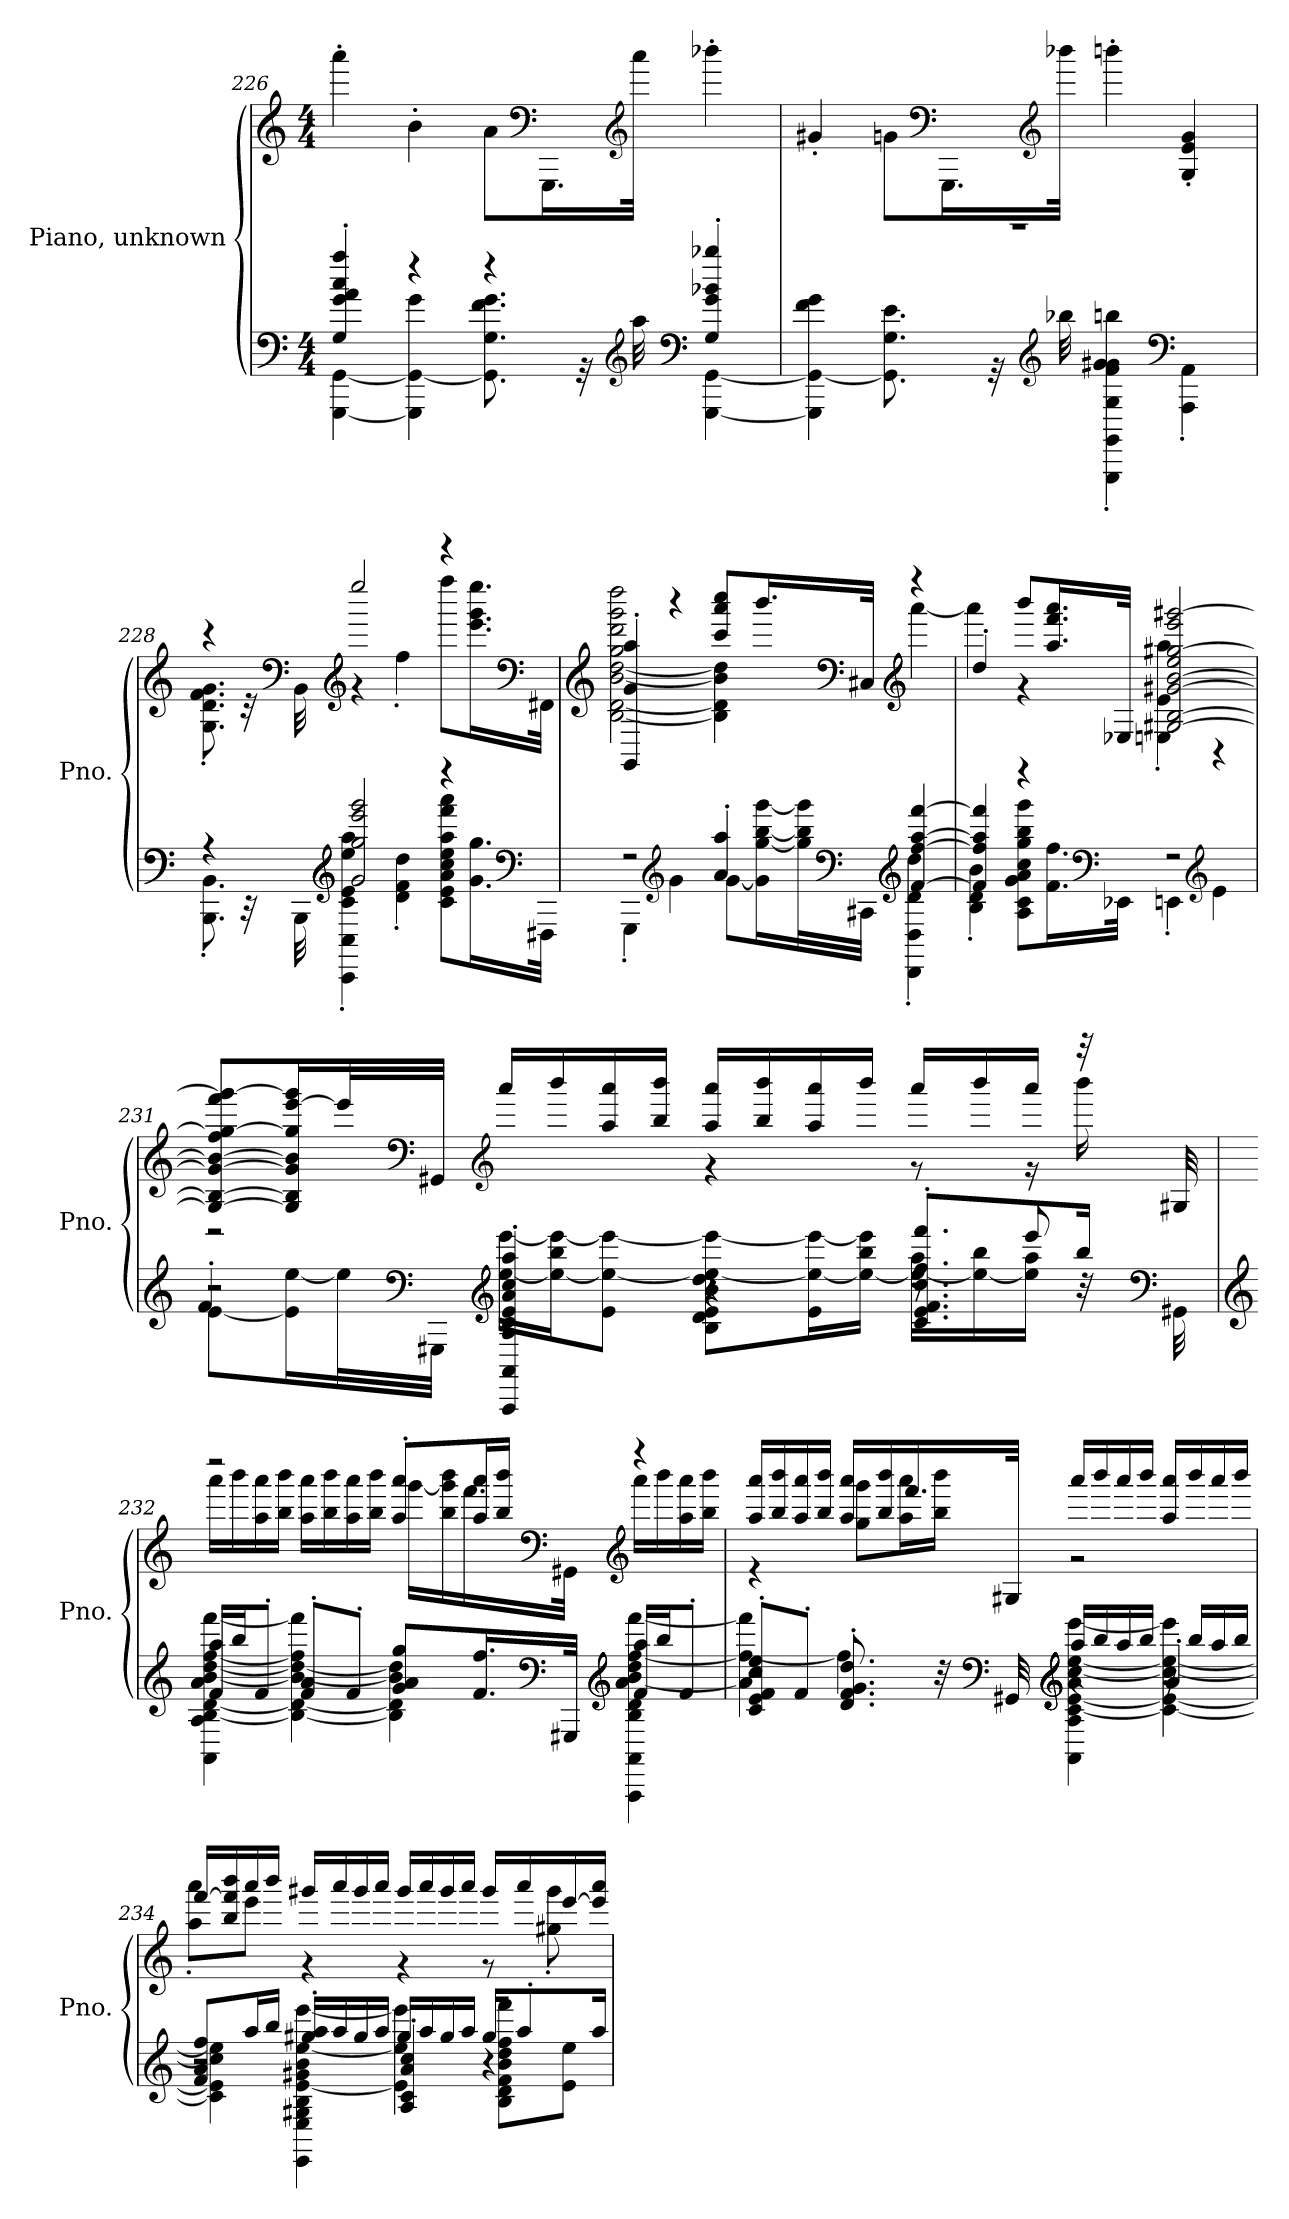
**kern	**kern
*part1	*part1
*staff2	*staff1
*I"Piano, unknown	*
*I'Pno.	*
!!LO:LB:g=z
*clefF4	*clefG2
*k[]	*k[]
*M4/4	*M4/4
=226	=226
*^	*
4G/' 4g/' 4a/' 4cc/' 4aa/'	[4GGG\ [4GG\	4aaa'\
4r	4GGG\] 4GG\_ 4g\	4b'\
4r	8.GG\] 8.G\ 8.f\ 8.g\	8a\L
*	*	*clefF4
.	.	16.GGG\L
.	32r	.
*clefG2	*	*clefG2
.	32aa\	32aaa\JJk
*clefF4	*	*
4G/' 4g/' 4b-X/' 4bb-X/'	[4GGG\ [4GG\	4bbb-X'\
=227	=227	=227
1r	4GGG\] 4GG\_ 4f\ 4g\	4g#X'/
.	8.GG\] 8.G\ 8.e\	8gn\L
*	*	*clefF4
.	.	16.GGG\L
.	32r	.
*clefG2	*	*clefG2
.	32bb-X\	32bbb-X\JJk
.	4GGG\' 4GG\' 4G\' 4f\' 4g\' 4g#X\' 4bbn\'	4bbbn'\
*clefF4	*	*
.	4AAA\' 4AA\'	4G/' 4e/' 4g/'
!!LO:PB:g=z
=228	=228	=228
*	*	*^
4r	8.BBB\' 8.BB\'	4r	8.G\' 8.d\' 8.f\' 8.g\'
.	32r	.	32r
*	*	*clefF4	*
.	32BBB\	.	32BB\
*clefG2	*	*clefG2	*
2g/ 2gg/ 2eee/ 2ggg/	4CC\' 4C\' 4c\' 4e\' 4ee\' 4aa\'	2eeee/	4r
.	4d\' 4f\' 4dd\'	.	4ff'\
4r	8c\ 8e\ 8a\ 8cc\ 8ee\ 8aa\ 8fff\ 8aaa\L	4r	8ffff\L
.	16.g\ 16.gg\L	.	16.eee\ 16.ggg\ 16.eeee\L
*clefF4	*	*clefF4	*
.	32FFF#X\JJk	.	32FF#X\JJk
=229	=229	=229	=229
*	*	*clefG2	*
2r	4GGG'\	4GG/' 4g/' 4aa/'	[2B\ [2d\ [2b\ [2dd\ 2gg\ 2ddd\ 2ggg\ 2dddd\
*clefG2	*	*	*
.	4g\	4r	.
4a/' 4aa/'	[8g\L	8ccc/ 8aaa/ 8cccc/L	4B\] 4d\] 4b\] 4dd\]
.	16g\] [16gg\ [16bb\ [16ggg\L	16.bbb/L	.
.	32gg\] 32bb\] 32ggg\]L	.	.
*clefF4	*	*clefF4	*
.	32CC#X\JJJ	32C#X/JJk	.
*clefG2	*	*clefG2	*
[4f/ [4ff/ [4aa/ [4fff/	4DD\' 4D\' 4d\' 4dd\'	4r	[4aaa\
!!LO:LB:g=z	!!
=230	=230	=230	=230
4f/] 4ff/] 4aa/] 4fff/]	4B\' 4d\' 4b\'	4dd'/	4aaa\]
4r	8A\ 8c\ 8g\ 8a\ 8cc\ 8gg\ 8bb\ 8ggg\L	8bbb/L	4r
.	16.f\ 16.ff\L	16.aa/ 16.fff/ 16.aaa/L	.
*clefF4	*	*	*
.	32EE-X\JJk	32E-X/JJk	.
2r	4EEn'\	[2G#X/ [2B/ [2g#X/ [2b/ 2ee/ [2gg#X/ 2eee/ [2ggg#X/	4En\' 4e\' 4aa\'
*clefG2	*	*	*
.	4e\	.	4r
!!LO:LB:g=z	!!
=231	=231	=231	=231
*	*^	*	*
2r	[8e\L	4f'/	8G#/_ 8B/_ 8g#/_ 8b/_ 8ff/ 8gg#/_ 8fff/ 8ggg#/_L	2r
.	16e\] [16ee\L	.	16G#/] 16B/] 16g#/] 16b/] 16gg#/] [16eee/ 16ggg#/]L	.
.	32ee\L]	.	32eee/L]	.
*clefF4	*	*	*clefF4	*
.	32GGG#X\JJJ	.	32GG#X/JJJ	.
*clefG2	*	*	*clefG2	*
.	[16ee\ [16eee\LL	4AAA/' 4AA/' 4A/' 4c/' 4e/' 4a/' 4cc/' 4aa/'	16aaa/LL	.
.	16ee\_ 16bb\ 16eee\_J	.	16bbb/	.
.	8e\ 8ee\_ 8eee\_J	.	16aa/ 16aaa/	.
.	.	.	16bb/ 16bbb/JJ	.
4r	8B\ 8d\ 8e\ 8b\ 8dd\ 8ee\_ 8eee\_L	4r	16aa/ 16aaa/LL	4r
.	.	.	16bb/ 16bbb/	.
.	16e\ 16ee\_ 16eee\_L	.	16aa/ 16aaa/	.
.	16ee\_ 16bb\ 16eee\]JJ	.	16bbb/JJ	.
8r	16ee\_ 16aa\LL	8.c/' 8.e/' 8.f/' 8.cc/' 8.ff/' 8.fff/'L	16aaa/LL	8r
.	16ee\_ 16bb\	.	16bbb/	.
8eee/	16ee\] 16aa\JJ	.	16aaa/JJ	16r
.	32r	16bb/Jk	32r	16bbb\
*clefF4	*	*	*	*
.	32GG#X\	.	32G#X/	.
*v	*v	*v	*	*
!!LO:LB:g=z	!!
=232	=232	=232
*clefG2	*	*
*^	*	*
16f/ 16aa/LL	4AA\ 4A\ [4B\ [4d\ 4a\ [4b\ [4dd\ [4ff\ [4fff\	2r	16aaa\LL
16bb/J	.	.	16bbb\
8f'/J	.	.	16aa\ 16aaa\
.	.	.	16bb\ 16bbb\JJ
8f/' 8a/'L	4B\_ 4d\_ 4b\_ 4dd\_ 4ff\] 4fff\]	.	16aa\ 16aaa\LL
.	.	.	16bb\ 16bbb\
8f'/J	.	.	16aa\ 16aaa\
.	.	.	16bb\ 16bbb\JJ
8g/ 8a/ 8gg/L	4B\] 4d\] 4b\] 4dd\]	8aa/' 8aaa/'L	[16ggg\LL
.	.	.	16bb\ 16ggg\] 16bbb\
16.f/ 16.ff/L	.	16aa/ 16aaa/L	16.fff\
.	.	16bb/ 16bbb/JJ	.
*clefF4	*	*clefF4	*
32GGG#X/JJk	.	.	32GG#X\JJk
*clefG2	*	*clefG2	*
16f/ 16aa/LL	4AAA\ 4AA\ 4B\ 4d\ [4a\ 4b\ 4dd\ [4ff\ [4fff\	4r	16aaa\LL
16bb/J	.	.	16bbb\
8f'/J	.	.	16aa\ 16aaa\
.	.	.	16bb\ 16bbb\JJ
!!LO:LB:g=z	!!
=233	=233	=233	=233
*	*^	*	*
8c/' 8e/' 8f/' 8cc/' 8ee/'L	4a\] 4ff\_ 4fff\]	2r	16aa/ 16aaa/LL	4r
.	.	.	16bb/ 16bbb/	.
8f'/J	.	.	16aa/ 16aaa/	.
.	.	.	16bb/ 16bbb/JJ	.
8.d/' 8.f/' 8.g/' 8.dd/'	4ff\]	.	16aa/ 16aaa/LL	8gg\ 8ggg\L
.	.	.	16bb/ 16bbb/	.
.	.	.	16.fff/	16aa\ 16aaa\L
32r	.	.	.	16bb\ 16bbb\JJ
*clefF4	*	*	*	*
32GG#X/	.	.	32G#X/JJk	.
*clefG2	*	*	*	*
16aa/LL	4AA\ 4A\ [4c\ [4e\ 4a\ [4cc\ [4ee\ [4eee\	4r	16aaa/LL	2r
16bb/	.	.	16bbb/	.
16aa/	.	.	16aaa/	.
16bb/JJ	.	.	16bbb/JJ	.
16r	4c\_ 4e\_ 4cc\_ 4ee\_ 4eee\]	4a'/	16aa/ 16aaa/LL	.
16bb/LL	.	.	16bbb/	.
16aa/	.	.	16aaa/	.
16bb/JJ	.	.	16bbb/JJ	.
!!LO:LB:g=z	!!
=234	=234	=234	=234	=234
8f/ 8a/ 8ff/L	4c\] 4e\] 4cc\] 4ee\]	2r	[16fff/LL	8aa\' 8aaa\'L
.	.	.	16bb/ 16fff/] 16bbb/	.
16aa/L	.	.	16aaa/	8eee\J
16bb/JJ	.	.	16bbb/JJ	.
16gg#X/' 16aa/'LL	4EE\ 4E\ 4G#X\ 4B\ [4e\ 4g#X\ 4b\ [4ee\ [4eee\	.	16ggg#X/LL	4r
16aa/	.	.	16aaa/	.
16gg#/	.	.	16ggg#/	.
16aa/JJ	.	.	16aaa/JJ	.
16gg#/LL	4e\] 4ee\] 4eee\]	4A/' 4c/' 4a/' 4cc/'	16ggg#/LL	4r
16aa/	.	.	16aaa/	.
16gg#/	.	.	16ggg#/	.
16aa/JJ	.	.	16aaa/JJ	.
16gg#/KL	8B\ 8d\ 8f\ 8b\ 8dd\ 8ff\ 8fff\L	4r	16ggg#/LL	8r
8aa'/	.	.	16aaa/	.
.	8e\ 8ee\J	.	[16eee/	8gg#X\' 8ggg#\'
16aa/Jk	.	.	16eee/] 16aaa/JJ	.
*v	*v	*v	*	*
*	*v	*v
=	=
*-	*-
